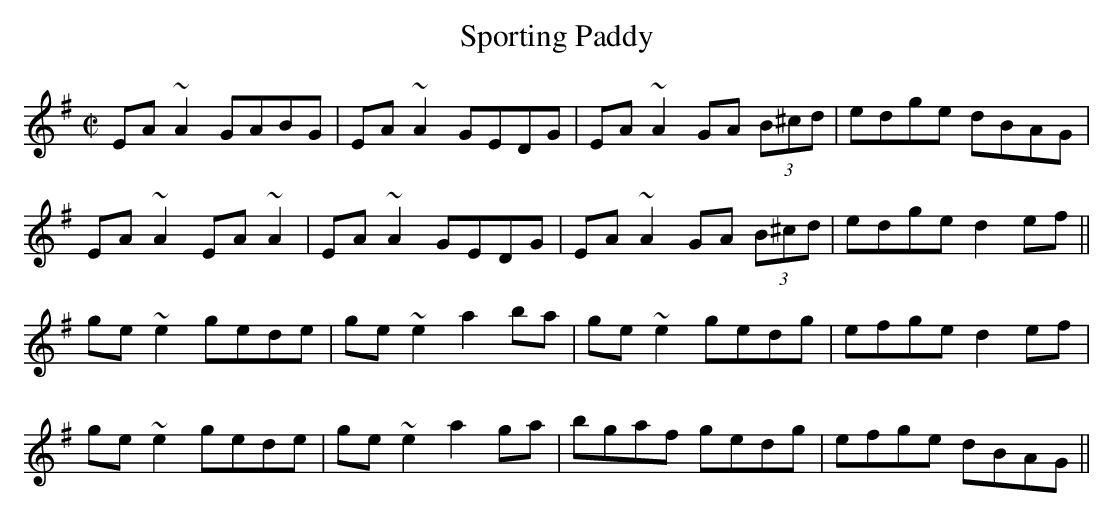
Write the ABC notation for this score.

X:1
T:Sporting Paddy
M:C|
K:Ador
EA~A2 GABG|EA~A2 GEDG|EA~A2 GA (3B^cd|edge dBAG|
EA~A2 EA~A2|EA~A2 GEDG|EA~A2 GA (3B^cd|edge d2ef||
ge~e2 gede|ge~e2 a2ba|ge~e2 gedg|efge d2ef|
ge~e2 gede|ge~e2 a2ga|bgaf gedg|efge dBAG||
